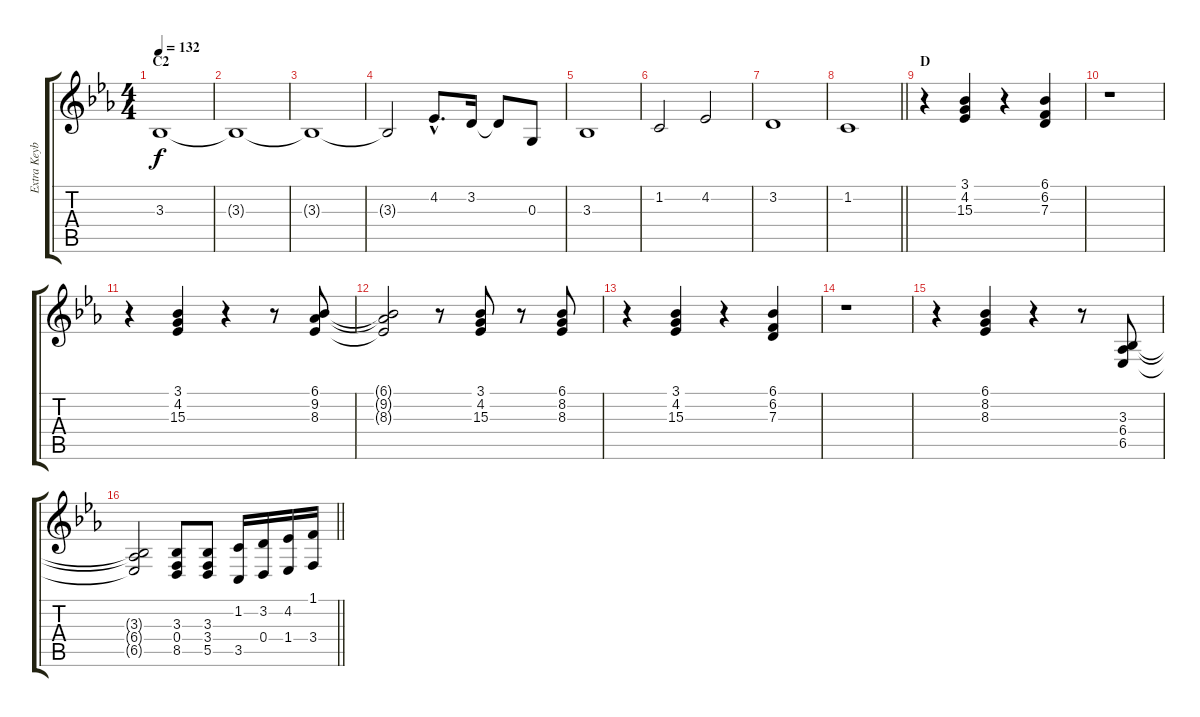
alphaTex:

\track ("Extra Keyboard" "Extra Keyb") {instrument synthstrings1}
\staff {score tabs}
\tuning (E4 B3 G3 D3 A2 E2) {hide}
\ts (4 4)
\section ("" "C2")
\tempo 132
\clef g2
\ks eb
3.3.1{dy f} |
3.3{t}.1 |
3.3{t}.1 |
3.3{t}.2 4.2{hac}.8{d} 3.2.16 3.2{t}.8 0.3.8 |
3.3.1 |
1.2.2 4.2.2 |
3.2.1 |
\barLineRight lightlight
1.2.1 |
\section ("" "D")
r.4 (3.1 4.2 15.3).4 r.4 (6.1 6.2 7.3).4 |
r.1 |
r.4 (3.1 4.2 15.3).4 r.4 r.8 (6.1 9.2 8.3).8 |
(6.1{t} 9.2{t} 8.3{t}).2 r.8 (3.1 4.2 15.3).8 r.8 (6.1 8.2 8.3).8 |
r.4 (3.1 4.2 15.3).4 r.4 (6.1 6.2 7.3).4 |
r.1 |
r.4 (6.1 8.2 8.3).4 r.4 r.8 (3.3 6.4 6.5).8 |
\barLineRight lightlight
(3.3{t} 6.4{t} 6.5{t}).2 (3.3 0.4 8.5).8 (3.3 3.4 5.5).8 (1.2 3.5).16 (3.2 0.4).16 (4.2 1.4).16 (1.1 3.4).16
